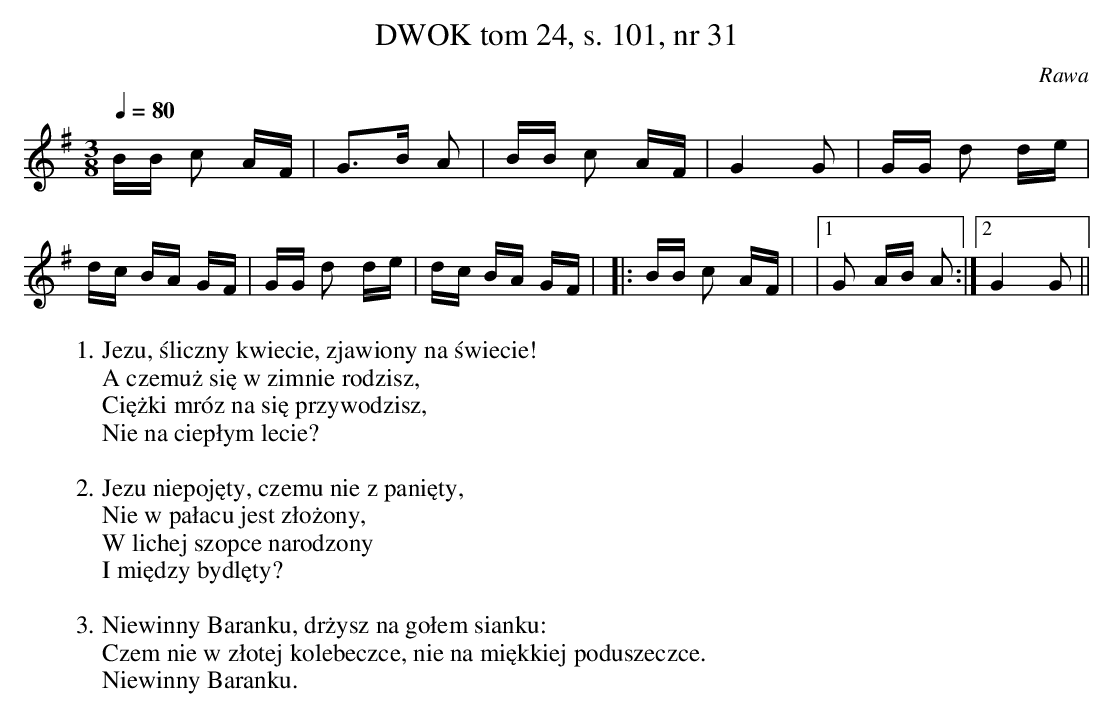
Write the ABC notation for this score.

X:1
T: DWOK tom 24, s. 101, nr 31
O: Rawa
L: 1/16
M: 3/8
K: G
Q:1/4=80
BB c2 AF | G3B A2 | BB c2 AF | G4 G2 | GG d2 de |
dc BA GF | GG d2 de | dc BA GF |\
|:BB c2 AF| |[1 G2 AB A2 :|[2 G4 G2 ||
W: 1. Jezu, śliczny kwiecie, zjawiony na świecie!
W: A czemuż się w zimnie rodzisz,
W: Ciężki mróz na się przywodzisz,
W: Nie na ciepłym lecie?
W:
W: 2. Jezu niepojęty, czemu nie z panięty,
W: Nie w pałacu jest złożony,
W: W lichej szopce narodzony
W: I między bydlęty?
W:
W: 3. Niewinny Baranku, drżysz na gołem sianku:
W: Czem nie w złotej kolebeczce, nie na miękkiej poduszeczce.
W: Niewinny Baranku.
W:
